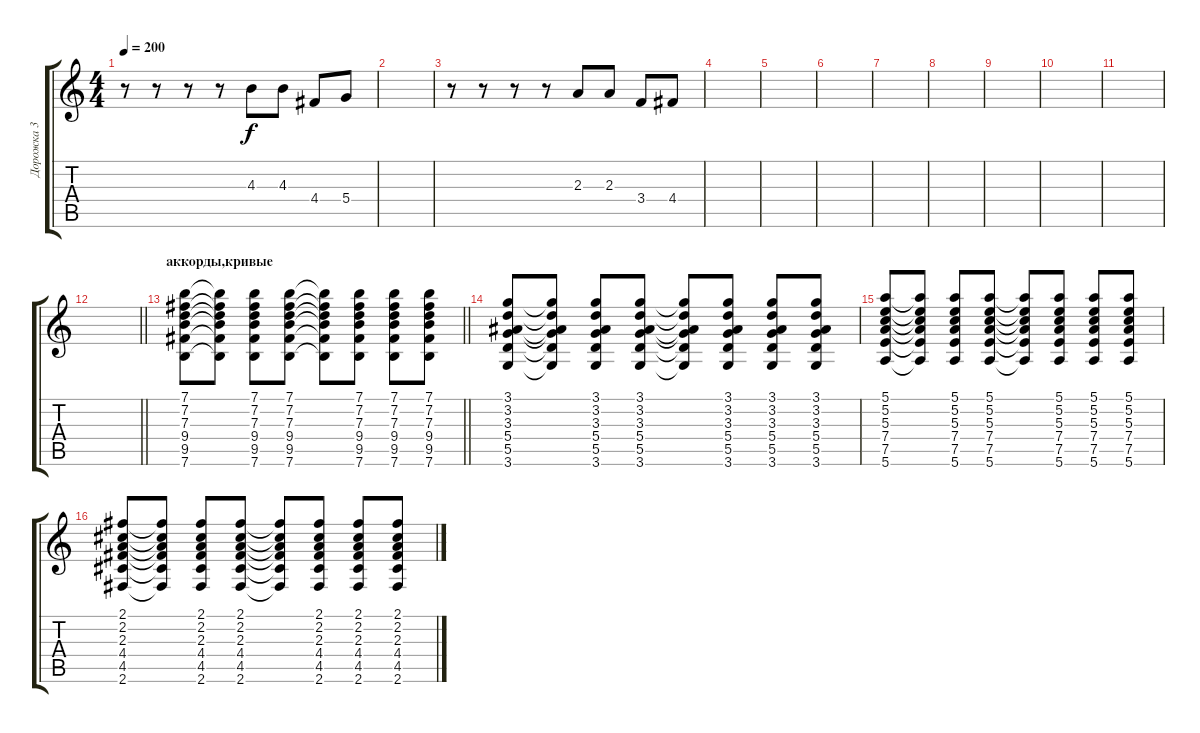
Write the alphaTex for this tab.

\track ("Дорожка 3" "Дорожка 3") {instrument overdrivenguitar}
\staff {score tabs}
\tuning (E4 B3 G3 D3 A2 E2) {hide}
\ts (4 4)
\tempo 200
\clef g2
\ks c
r.8{dy f} r.8 r.8 r.8 4.3.8 4.3.8 4.4.8 5.4.8 |
|
r.8 r.8 r.8 r.8 2.3.8 2.3.8 3.4.8 4.4.8 |
|
|
|
|
|
|
|
|
\barLineRight lightlight
|
\section ("" "аккорды,кривые")
\barLineRight lightlight
(7.1 7.2 7.3 9.4 9.5 7.6).8{instrument electricguitarclean} (7.1{t} 7.2{t} 7.3{t} 9.4{t} 9.5{t} 7.6{t}).8 (7.1 7.2 7.3 9.4 9.5 7.6).8 (7.1 7.2 7.3 9.4 9.5 7.6).8 (7.1{t} 7.2{t} 7.3{t} 9.4{t} 9.5{t} 7.6{t}).8 (7.1 7.2 7.3 9.4 9.5 7.6).8 (7.1 7.2 7.3 9.4 9.5 7.6).8 (7.1 7.2 7.3 9.4 9.5 7.6).8 |
(3.1 3.2 3.3 5.4 5.5 3.6).8 (3.1{t} 3.2{t} 3.3{t} 5.4{t} 5.5{t} 3.6{t}).8 (3.1 3.2 3.3 5.4 5.5 3.6).8 (3.1 3.2 3.3 5.4 5.5 3.6).8 (3.1{t} 3.2{t} 3.3{t} 5.4{t} 5.5{t} 3.6{t}).8 (3.1 3.2 3.3 5.4 5.5 3.6).8 (3.1 3.2 3.3 5.4 5.5 3.6).8 (3.1 3.2 3.3 5.4 5.5 3.6).8 |
(5.1 5.2 5.3 7.4 7.5 5.6).8 (5.1{t} 5.2{t} 5.3{t} 7.4{t} 7.5{t} 5.6{t}).8 (5.1 5.2 5.3 7.4 7.5 5.6).8 (5.1 5.2 5.3 7.4 7.5 5.6).8 (5.1{t} 5.2{t} 5.3{t} 7.4{t} 7.5{t} 5.6{t}).8 (5.1 5.2 5.3 7.4 7.5 5.6).8 (5.1 5.2 5.3 7.4 7.5 5.6).8 (5.1 5.2 5.3 7.4 7.5 5.6).8 |
(2.1 2.2 2.3 4.4 4.5 2.6).8 (2.1{t} 2.2{t} 2.3{t} 4.4{t} 4.5{t} 2.6{t}).8 (2.1 2.2 2.3 4.4 4.5 2.6).8 (2.1 2.2 2.3 4.4 4.5 2.6).8 (2.1{t} 2.2{t} 2.3{t} 4.4{t} 4.5{t} 2.6{t}).8 (2.1 2.2 2.3 4.4 4.5 2.6).8 (2.1 2.2 2.3 4.4 4.5 2.6).8 (2.1 2.2 2.3 4.4 4.5 2.6).8
